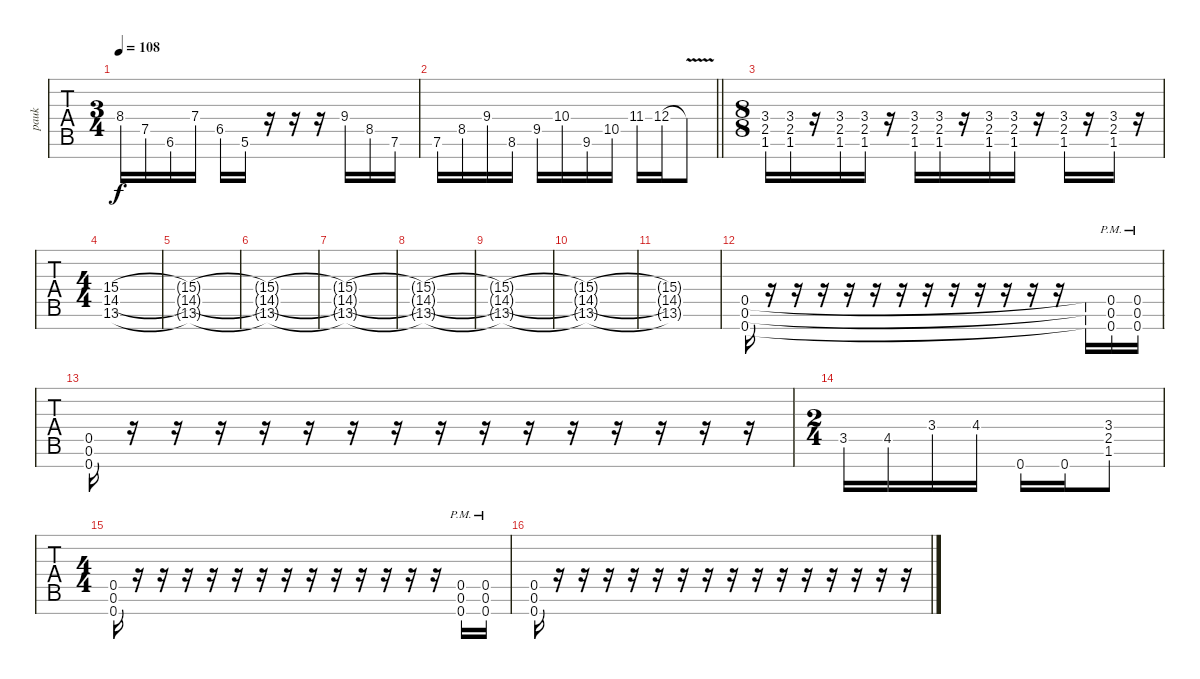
\track ("pauk" "pauk") {instrument overdrivenguitar}
\staff {tabs}
\tuning (E4 A3 Gb3 D3 A2 E2 A1) {hide}
\ts (3 4)
\tempo 108
\clef f4
\ks c
8.4.16{dy f} 7.5.16 6.6.16 7.4.16 6.5.16 5.6.16 r.16 r.16 r.16 9.4.16 8.5.16 7.6.16 |
\barLineRight lightlight
7.6.16 8.5.16 9.4.16 8.6.16 9.5.16 10.4.16 9.6.16 10.5.16 11.4.16 12.4.16 12.4{v t}.8 |
\ts (8 8)
(3.4 2.5 1.6).16 (3.4 2.5 1.6).16 r.16 (3.4 2.5 1.6).16 (3.4 2.5 1.6).16 r.16 (3.4 2.5 1.6).16 (3.4 2.5 1.6).16 r.16 (3.4 2.5 1.6).16 (3.4 2.5 1.6).16 r.16 (3.4 2.5 1.6).16 r.16 (3.4 2.5 1.6).16 r.16 |
\ts (4 4)
(15.4 14.5 13.6).1 |
(15.4{t} 14.5{t} 13.6{t}).1 |
(15.4{t} 14.5{t} 13.6{t}).1 |
(15.4{t} 14.5{t} 13.6{t}).1 |
(15.4{t} 14.5{t} 13.6{t}).1 |
(15.4{t} 14.5{t} 13.6{t}).1 |
(15.4{t} 14.5{t} 13.6{t}).1 |
(15.4{t} 14.5{t} 13.6{t}).1 |
(0.5 0.6 0.7).16 r.16 r.16 r.16 r.16 r.16 r.16 r.16 r.16 r.16 r.16 r.16 r.16 (0.5{t} 0.6{t} 0.7{t}).16 (0.5{pm} 0.6{pm} 0.7{pm}).16 (0.5{pm} 0.6{pm} 0.7{pm}).16 |
(0.5 0.6 0.7).16 r.16 r.16 r.16 r.16 r.16 r.16 r.16 r.16 r.16 r.16 r.16 r.16 r.16 r.16 r.16 |
\ts (2 4)
3.5.16 4.5.16 3.4.16 4.4.16 0.7.16 0.7.16 (3.4 2.5 1.6).8 |
\ts (4 4)
(0.5 0.6 0.7).16 r.16 r.16 r.16 r.16 r.16 r.16 r.16 r.16 r.16 r.16 r.16 r.16 r.16 (0.5{pm} 0.6{pm} 0.7{pm}).16 (0.5{pm} 0.6{pm} 0.7{pm}).16 |
(0.5 0.6 0.7).16 r.16 r.16 r.16 r.16 r.16 r.16 r.16 r.16 r.16 r.16 r.16 r.16 r.16 r.16 r.16
